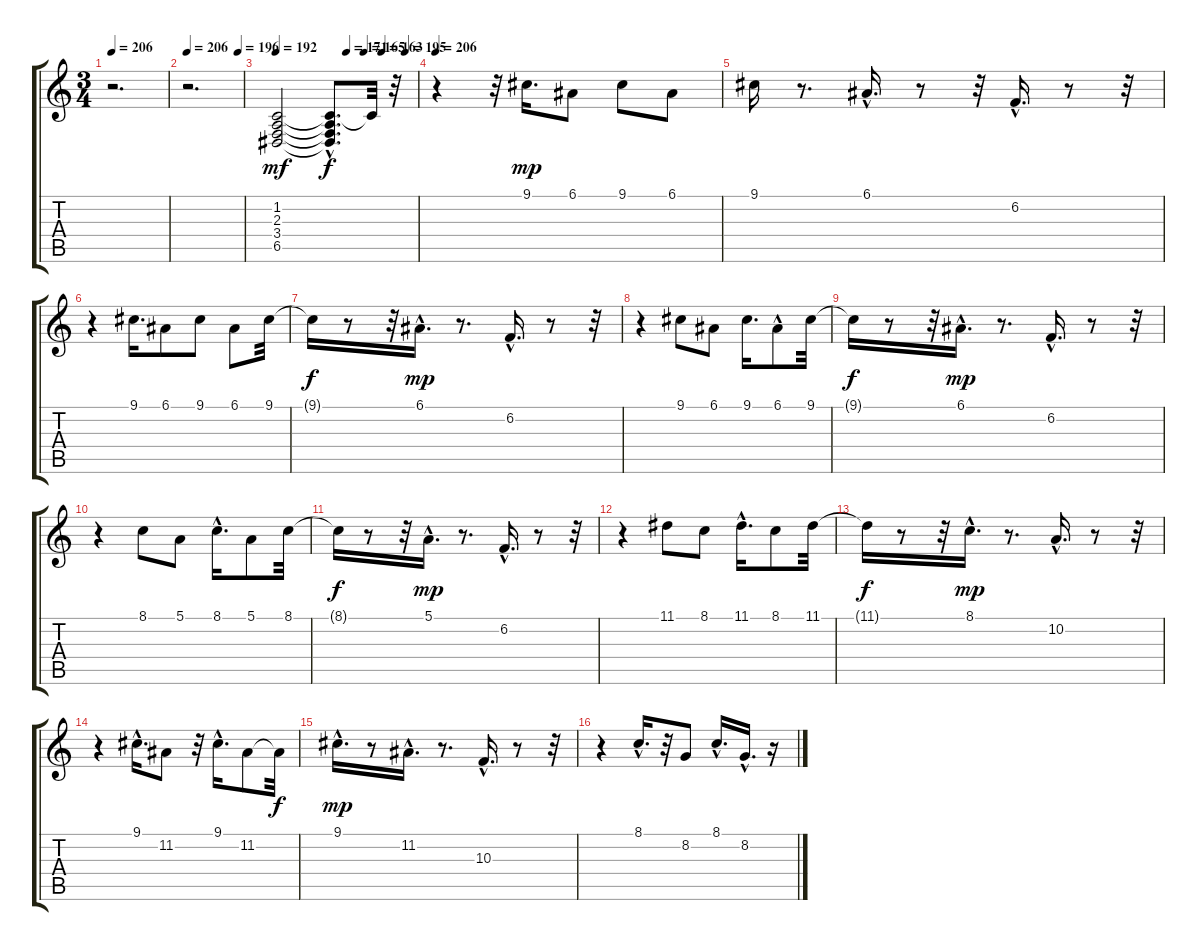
\track "" {instrument harpsichord}
\staff {score tabs}
\tuning (E4 B3 G3 D3 A2 E2) {hide}
\ts (3 4)
\tempo 206
\clef g2
\ks c
r.2{d dy f} |
\tempo 206
\tempo (196 0.9166666666666666)
r.2{d} |
\tempo 192
\tempo (171 0.5)
\tempo (165 0.625)
\tempo (163 0.75)
\tempo (195 0.9166666666666666)
(1.2 2.3 3.4 6.5).2{dy mf} (1.2{hac t} 2.3{hac t} 3.4{hac t} 6.5{hac t}).8{d dy f} 1.2{t}.32 r.32 |
\tempo 206
r.4 r.32 9.1.16{d dy mp} 6.1.8 9.1.8 6.1.8 |
9.1.16 r.8{d} 6.1{hac}.16{d} r.8 r.32 6.2{hac}.16{d} r.8 r.32 |
r.4 9.1.16{d} 6.1.8 9.1.8 6.1.8 9.1.32 |
9.1{t}.16{dy f} r.8 r.32 6.1{hac}.16{d dy mp} r.8{d} 6.2{hac}.16{d} r.8 r.32 |
r.4 9.1.8 6.1.8 9.1.16{d} 6.1{hac}.8 9.1.32 |
9.1{t}.16{dy f} r.8 r.32 6.1{hac}.16{d dy mp} r.8{d} 6.2{hac}.16{d} r.8 r.32 |
r.4 8.1.8 5.1.8 8.1{hac}.16{d} 5.1.8 8.1.32 |
8.1{t}.16{dy f} r.8 r.32 5.1{hac}.16{d dy mp} r.8{d} 6.2{hac}.16{d} r.8 r.32 |
r.4 11.1.8 8.1.8 11.1{hac}.16{d} 8.1.8 11.1.32 |
11.1{t}.16{dy f} r.8 r.32 8.1{hac}.16{d dy mp} r.8{d} 10.2{hac}.16{d} r.8 r.32 |
r.4 9.1{hac}.16{d} 11.2.8 r.32 9.1{hac}.16{d} 11.2.8 11.2{t}.32{dy f} |
9.1{hac}.16{d dy mp} r.8 11.2{hac}.16{d} r.8{d} 10.3{hac}.16{d} r.8 r.32 |
r.4 8.1{hac}.16{d} r.32 8.2.8 8.1{hac}.16{d} 8.2{hac}.16{d} r.16
